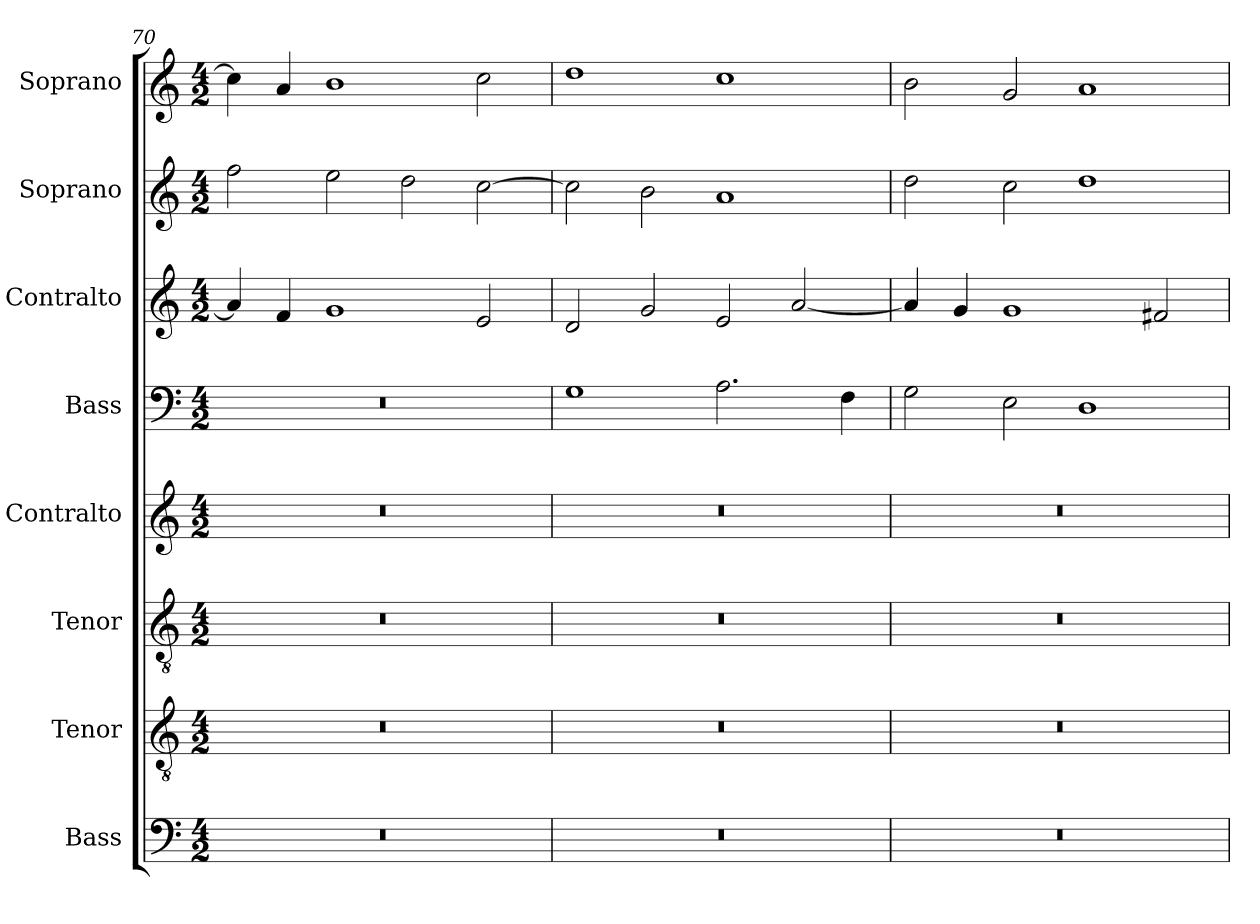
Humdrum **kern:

**kern	**kern	**kern	**kern	**kern	**kern	**kern	**kern
*part8	*part7	*part6	*part5	*part4	*part3	*part2	*part1
*staff8	*staff7	*staff6	*staff5	*staff4	*staff3	*staff2	*staff1
*I"Bass	*I"Tenor	*I"Tenor	*I"Contralto	*I"Bass	*I"Contralto	*I"Soprano	*I"Soprano
*I'B	*I'T	*I'T	*I'A	*I'B	*I'A	*I'S	*I'S
*clefF4	*clefGv2	*clefGv2	*clefG2	*clefF4	*clefG2	*clefG2	*clefG2
*k[]	*k[]	*k[]	*k[]	*k[]	*k[]	*k[]	*k[]
*G:mix	*G:mix	*G:mix	*G:mix	*G:mix	*G:mix	*G:mix	*G:mix
*M4/2	*M4/2	*M4/2	*M4/2	*M4/2	*M4/2	*M4/2	*M4/2
=70	=70	=70	=70	=70	=70	=70	=70
0r	0r	0r	0r	0r	4a]	2ff	4cc]
.	.	.	.	.	4f	.	4a
.	.	.	.	.	1g	2ee	1b
.	.	.	.	.	.	2dd	.
.	.	.	.	.	2e	[2cc	2cc
=71	=71	=71	=71	=71	=71	=71	=71
0r	0r	0r	0r	1G	2d	2cc]	1dd
.	.	.	.	.	2g	2b	.
.	.	.	.	2.A	2e	1a	1cc
.	.	.	.	.	[2a	.	.
.	.	.	.	4F	.	.	.
=72	=72	=72	=72	=72	=72	=72	=72
0r	0r	0r	0r	2G	4a]	2dd	2b
.	.	.	.	.	4g	.	.
.	.	.	.	2E	1g	2cc	2g
.	.	.	.	1D	.	1dd	1a
.	.	.	.	.	2f#X	.	.
=	=	=	=	=	=	=	=
*-	*-	*-	*-	*-	*-	*-	*-
